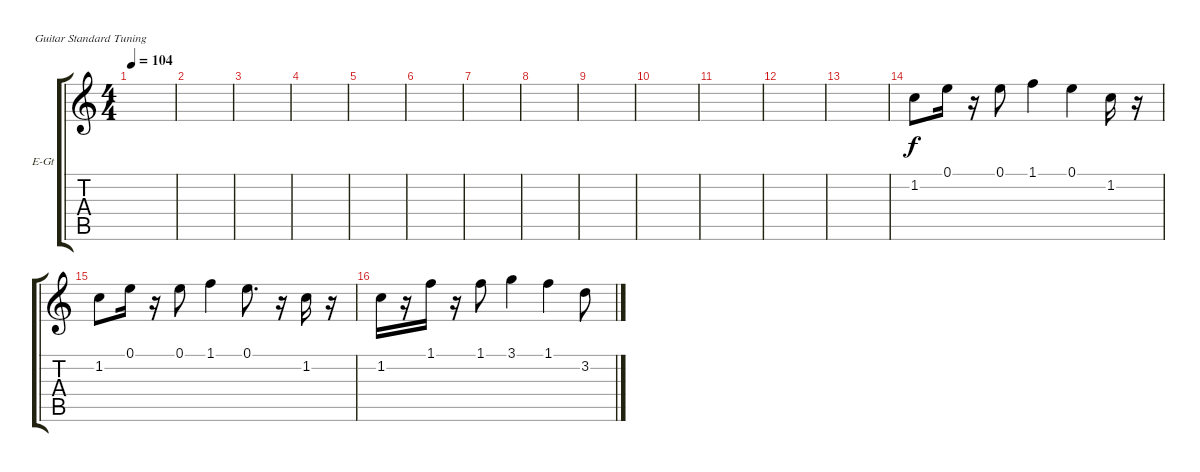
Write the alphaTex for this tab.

\defaultSystemsLayout 4
\bracketExtendMode groupsimilarinstruments
\firstSystemTrackNameOrientation horizontal
\otherSystemsTrackNameOrientation horizontal
\track ("Electric Guitar" "E-Gt") {instrument overdrivenguitar}
\staff {score tabs}
\tuning (E4 B3 G3 D3 A2 E2)
\ts (4 4)
\tempo 104
\clef g2
\scale
0.333333
\ks c
|
\scale
0.333333 |
\scale
0.333333 |
\scale
0.333333 |
\scale
0.333333 |
\scale
0.333333 |
\scale
0.333333 |
\scale
0.333333 |
\scale
0.333333 |
\scale
0.333333 |
\scale
0.333333 |
\scale
0.333333 |
\scale
0.333333 |
\scale
0.333333 1.2.8 0.1.16 r.16 0.1.8 1.1.4 0.1.4 1.2.16 r.16 |
\scale
0.333333 1.2.8 0.1.16 r.16 0.1.8 1.1.4 0.1.8{d} r.16 1.2.16 r.16 |
\scale
0.333333 1.2.16 r.16 1.1.16 r.16 1.1.8 3.1.4 1.1.4 3.2.8
